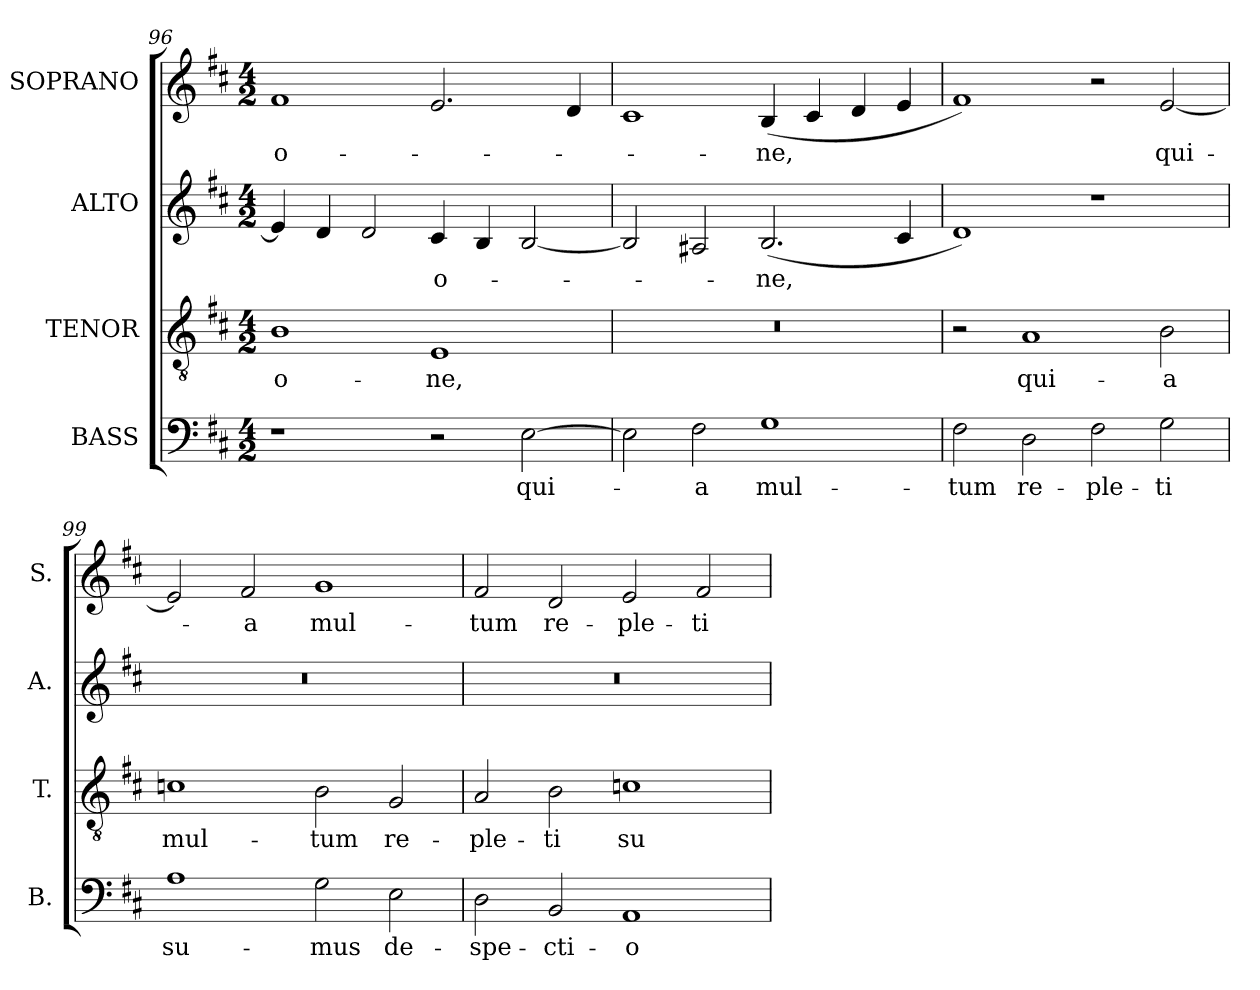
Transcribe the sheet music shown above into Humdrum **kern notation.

**kern	**text	**kern	**text	**kern	**text	**kern	**text
*part4	*part4	*part3	*part3	*part2	*part2	*part1	*part1
*staff4	*staff4	*staff3	*staff3	*staff2	*staff2	*staff1	*staff1
*I"BASS	*	*I"TENOR	*	*I"ALTO	*	*I"SOPRANO	*
*I'B.	*	*I'T.	*	*I'A.	*	*I'S.	*
*clefF4	*	*clefGv2	*	*clefG2	*	*clefG2	*
*	*	*ITrd7c12	*	*	*	*	*
*k[f#c#]	*	*k[f#c#]	*	*k[f#c#]	*	*k[f#c#]	*
*D:	*	*D:	*	*D:	*	*D:	*
*M4/2	*	*M4/2	*	*M4/2	*	*M4/2	*
=96	=96	=96	=96	=96	=96	=96	=96
!	!	!	!LO:LY:b:color=#000000	!	!	!	!
!	!	!	!	!	!	!	!LO:LY:b:color=#000000
1r	.	1BBi	-o-	4ei/]	.	1f#i	-o-
.	.	.	.	4di/	.	.	.
.	.	.	.	2di/	.	.	.
!	!	!	!LO:LY:b:color=#000000	!	!	!	!
!	!	!	!	!	!LO:LY:b:color=#000000	!	!
2r	.	1EEi	-ne,	4c#i/	-o-	2.ei/	.
.	.	.	.	4Bi/	.	.	.
!	!LO:LY:b:color=#000000	!	!	!	!	!	!
[2Ei\	qui-	.	.	[2Bi/	.	.	.
.	.	.	.	.	.	4di/	.
=97	=97	=97	=97	=97	=97	=97	=97
!	!	!LO:N:vis=1	!	!	!	!	!
2Ei\]	.	0r	.	2Bi/]	.	1c#i	.
!	!LO:LY:b:color=#000000	!	!	!	!	!	!
2F#i\	-a	.	.	2A#Xi/	.	.	.
!	!LO:LY:b:color=#000000	!	!	!	!	!	!
!	!	!	!	!	!LO:LY:b:color=#000000	!	!
!	!	!	!	!	!	!	!LO:LY:b:color=#000000
1Gi	mul-	.	.	(2.Bi/	-ne,	(4Bi/	-ne,
.	.	.	.	.	.	4c#i/	.
.	.	.	.	.	.	4di/	.
.	.	.	.	4c#i/	.	4ei/	.
=98	=98	=98	=98	=98	=98	=98	=98
!	!LO:LY:b:color=#000000	!	!	!	!	!	!
2F#i\	-tum	2r	.	1di)	.	1f#i)	.
!	!LO:LY:b:color=#000000	!	!	!	!	!	!
!	!	!	!LO:LY:b:color=#000000	!	!	!	!
2Di\	re-	1AAi	qui-	.	.	.	.
!	!LO:LY:b:color=#000000	!	!	!	!	!	!
2F#i\	-ple-	.	.	1r	.	2r	.
!	!LO:LY:b:color=#000000	!	!	!	!	!	!
!	!	!	!LO:LY:b:color=#000000	!	!	!	!
!	!	!	!	!	!	!	!LO:LY:b:color=#000000
2Gi\	-ti	2BBi\	-a	.	.	[2ei/	qui-
=99	=99	=99	=99	=99	=99	=99	=99
!	!LO:LY:b:color=#000000	!	!	!	!	!	!
!	!	!	!LO:LY:b:color=#000000	!LO:N:vis=1	!	!	!
1Ai	su-	1Cni	mul-	0r	.	2ei/]	.
!	!	!	!	!	!	!	!LO:LY:b:color=#000000
.	.	.	.	.	.	2f#i/	-a
!	!LO:LY:b:color=#000000	!	!	!	!	!	!
!	!	!	!LO:LY:b:color=#000000	!	!	!	!
!	!	!	!	!	!	!	!LO:LY:b:color=#000000
2Gi\	-mus	2BBi\	-tum	.	.	1gi	mul-
!	!LO:LY:b:color=#000000	!	!	!	!	!	!
!	!	!	!LO:LY:b:color=#000000	!	!	!	!
2Ei\	de-	2GGi/	re-	.	.	.	.
=100	=100	=100	=100	=100	=100	=100	=100
!	!LO:LY:b:color=#000000	!	!	!	!	!	!
!	!	!	!LO:LY:b:color=#000000	!LO:N:vis=1	!	!	!
!	!	!	!	!	!	!	!LO:LY:b:color=#000000
2Di\	-spe-	2AAi/	-ple-	0r	.	2f#i/	-tum
!	!LO:LY:b:color=#000000	!	!	!	!	!	!
!	!	!	!LO:LY:b:color=#000000	!	!	!	!
!	!	!	!	!	!	!	!LO:LY:b:color=#000000
2BBi/	-cti-	2BBi\	-ti	.	.	2di/	re-
!	!LO:LY:b:color=#000000	!	!	!	!	!	!
!	!	!	!LO:LY:b:color=#000000	!	!	!	!
!	!	!	!	!	!	!	!LO:LY:b:color=#000000
1AAi	-o-	1Cni	su-	.	.	2ei/	-ple-
!	!	!	!	!	!	!	!LO:LY:b:color=#000000
.	.	.	.	.	.	2f#i/	-ti
=	=	=	=	=	=	=	=
*-	*-	*-	*-	*-	*-	*-	*-
